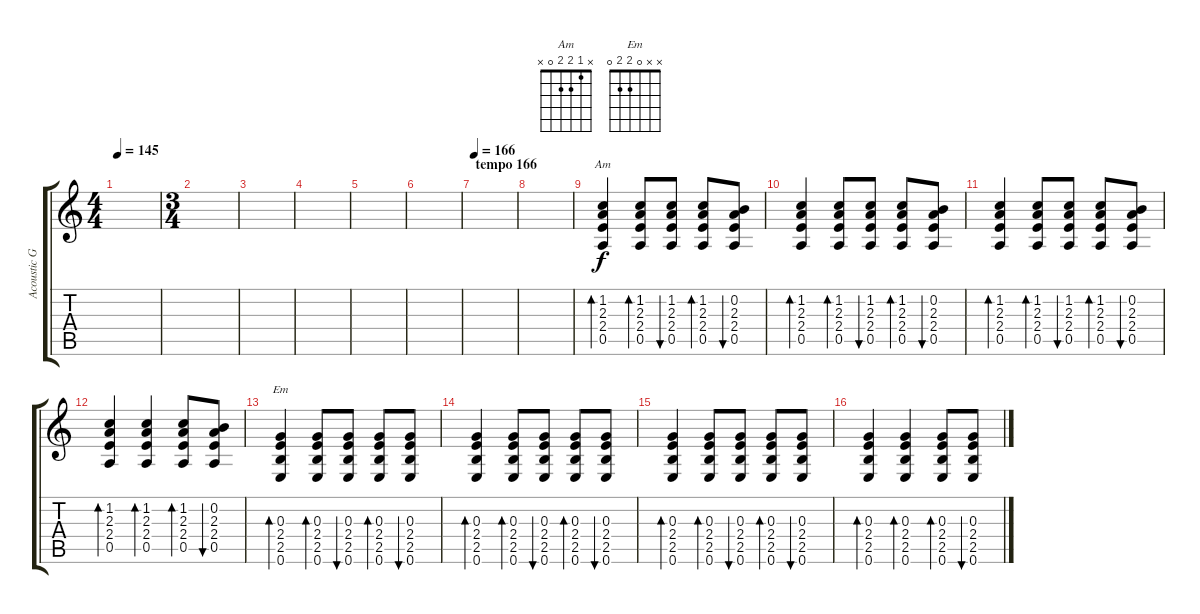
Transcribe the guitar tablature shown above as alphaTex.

\track ("Acoustic Guitar" "Acoustic G") {instrument acousticguitarsteel}
\staff {score tabs}
\tuning (E4 B3 G3 D3 A2 E2) {hide}
\chord ("Am" x 1 2 2 0 x)
\chord ("Em" x x 0 2 2 0)
\ts (4 4)
\tempo 145
\clef g2
\ks c
|
\ts (3 4)
|
|
|
|
|
\section ("" "tempo 166")
\tempo 166
|
|
(1.2 2.3 2.4 0.5).4{bd 60 ch "Am"} (1.2 2.3 2.4 0.5).8{bd 30} (1.2 2.3 2.4 0.5).8{bu 30} (1.2 2.3 2.4 0.5).8{bd 30} (0.2 2.3 2.4 0.5).8{bu 30} |
(1.2 2.3 2.4 0.5).4{bd 60} (1.2 2.3 2.4 0.5).8{bd 30} (1.2 2.3 2.4 0.5).8{bu 30} (1.2 2.3 2.4 0.5).8{bd 30} (0.2 2.3 2.4 0.5).8{bu 30} |
(1.2 2.3 2.4 0.5).4{bd 60} (1.2 2.3 2.4 0.5).8{bd 30} (1.2 2.3 2.4 0.5).8{bu 30} (1.2 2.3 2.4 0.5).8{bd 30} (0.2 2.3 2.4 0.5).8{bu 30} |
(1.2 2.3 2.4 0.5).4{bd 60} (1.2 2.3 2.4 0.5).4{bd 30} (1.2 2.3 2.4 0.5).8{bd 30} (0.2 2.3 2.4 0.5).8{bu 30} |
(0.3 2.4 2.5 0.6).4{bd 30 ch "Em"} (0.3 2.4 2.5 0.6).8{bd 30} (0.3 2.4 2.5 0.6).8{bu 30} (0.3 2.4 2.5 0.6).8{bd 30} (0.3 2.4 2.5 0.6).8{bu 30} |
(0.3 2.4 2.5 0.6).4{bd 30} (0.3 2.4 2.5 0.6).8{bd 30} (0.3 2.4 2.5 0.6).8{bu 30} (0.3 2.4 2.5 0.6).8{bd 30} (0.3 2.4 2.5 0.6).8{bu 30} |
(0.3 2.4 2.5 0.6).4{bd 30} (0.3 2.4 2.5 0.6).8{bd 30} (0.3 2.4 2.5 0.6).8{bu 30} (0.3 2.4 2.5 0.6).8{bd 30} (0.3 2.4 2.5 0.6).8{bu 30} |
(0.3 2.4 2.5 0.6).4{bd 30} (0.3 2.4 2.5 0.6).4{bd 30} (0.3 2.4 2.5 0.6).8{bd 30} (0.3 2.4 2.5 0.6).8{bu 30}
